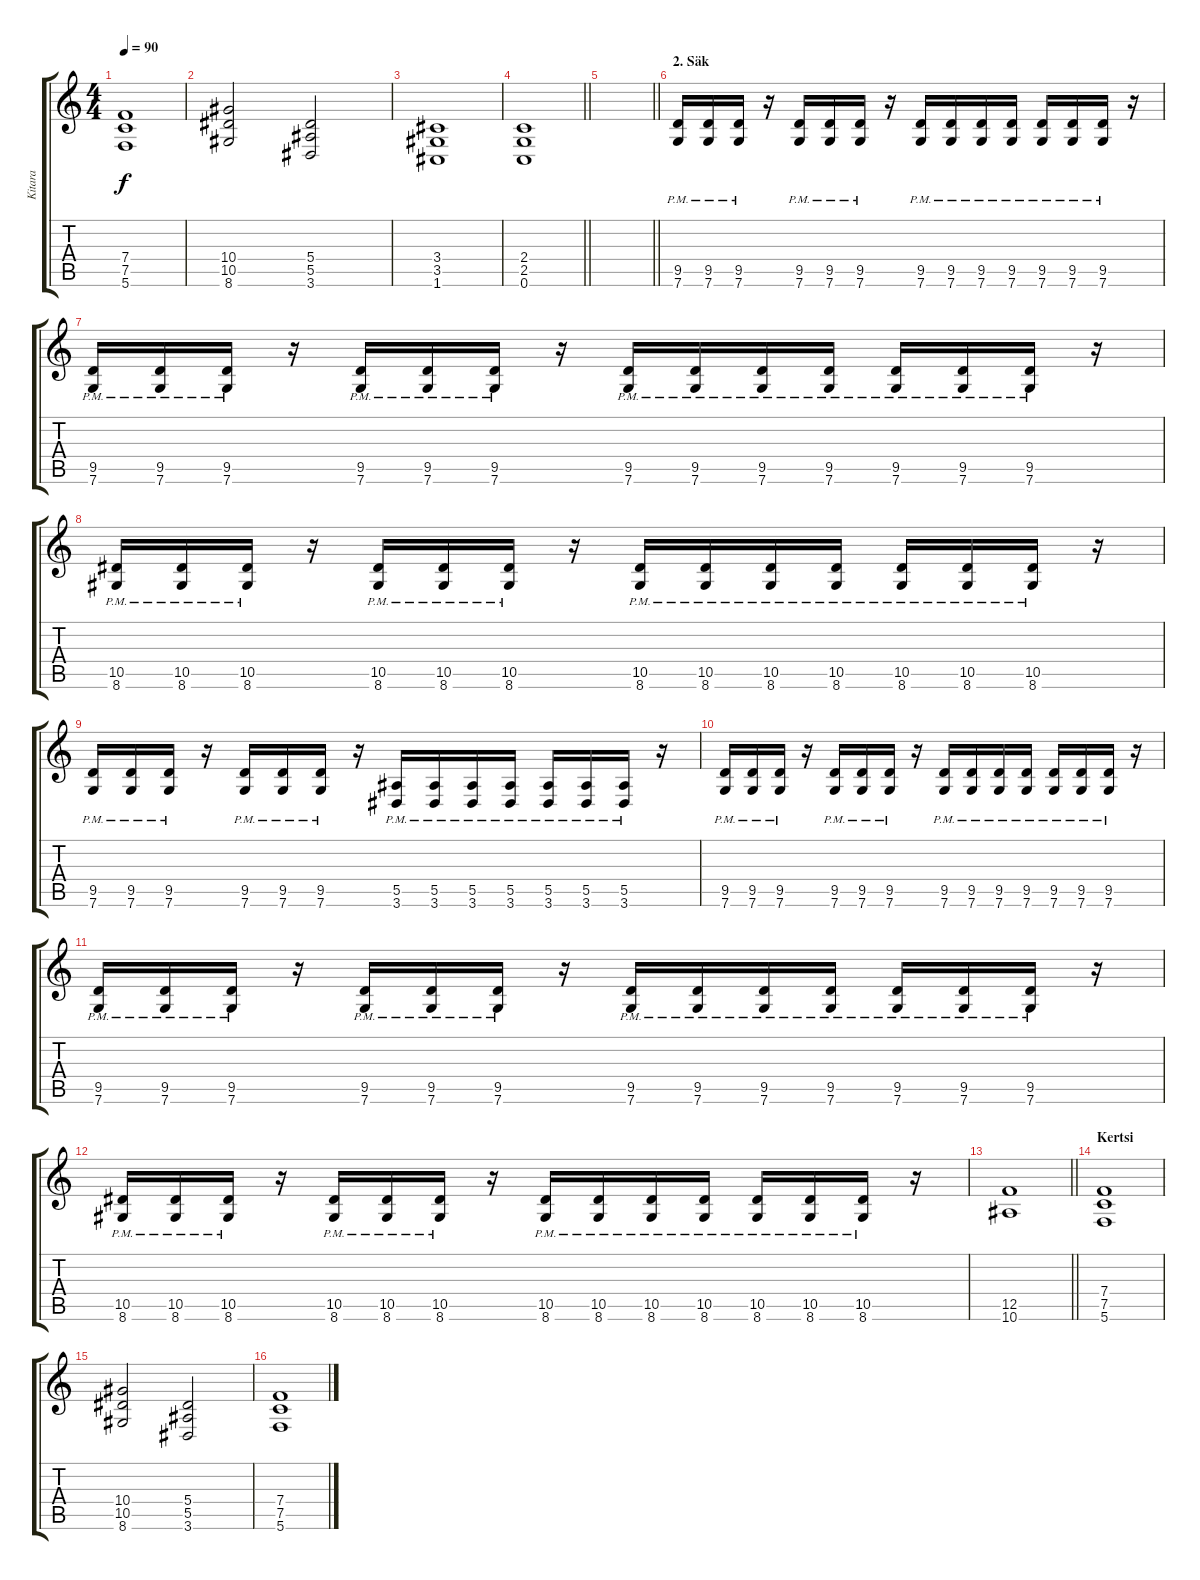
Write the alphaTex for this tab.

\track ("Kitara" "Kitara") {instrument distortionguitar}
\staff {score tabs}
\tuning (C4 G3 Eb3 Bb2 F2 C2) {hide}
\ts (4 4)
\tempo 90
\clef g2
\ks c
(7.4 7.5 5.6).1{dy f} |
(10.4 10.5 8.6).2 (5.4 5.5 3.6).2 |
(3.4 3.5 1.6).1 |
\barLineRight lightlight
(2.4 2.5 0.6).1 |
\barLineRight lightlight
|
\section ("" "2. Säk")
(9.5{pm} 7.6{pm}).16 (9.5{pm} 7.6{pm}).16 (9.5{pm} 7.6{pm}).16 r.16 (9.5{pm} 7.6{pm}).16 (9.5{pm} 7.6{pm}).16 (9.5{pm} 7.6{pm}).16 r.16 (9.5{pm} 7.6{pm}).16 (9.5{pm} 7.6{pm}).16 (9.5{pm} 7.6{pm}).16 (9.5{pm} 7.6{pm}).16 (9.5{pm} 7.6{pm}).16 (9.5{pm} 7.6{pm}).16 (9.5{pm} 7.6{pm}).16 r.16 |
(9.5{pm} 7.6{pm}).16 (9.5{pm} 7.6{pm}).16 (9.5{pm} 7.6{pm}).16 r.16 (9.5{pm} 7.6{pm}).16 (9.5{pm} 7.6{pm}).16 (9.5{pm} 7.6{pm}).16 r.16 (9.5{pm} 7.6{pm}).16 (9.5{pm} 7.6{pm}).16 (9.5{pm} 7.6{pm}).16 (9.5{pm} 7.6{pm}).16 (9.5{pm} 7.6{pm}).16 (9.5{pm} 7.6{pm}).16 (9.5{pm} 7.6{pm}).16 r.16 |
(10.5{pm} 8.6{pm}).16 (10.5{pm} 8.6{pm}).16 (10.5{pm} 8.6{pm}).16 r.16 (10.5{pm} 8.6{pm}).16 (10.5{pm} 8.6{pm}).16 (10.5{pm} 8.6{pm}).16 r.16 (10.5{pm} 8.6{pm}).16 (10.5{pm} 8.6{pm}).16 (10.5{pm} 8.6{pm}).16 (10.5{pm} 8.6{pm}).16 (10.5{pm} 8.6{pm}).16 (10.5{pm} 8.6{pm}).16 (10.5{pm} 8.6{pm}).16 r.16 |
(9.5{pm} 7.6{pm}).16 (9.5{pm} 7.6{pm}).16 (9.5{pm} 7.6{pm}).16 r.16 (9.5{pm} 7.6{pm}).16 (9.5{pm} 7.6{pm}).16 (9.5{pm} 7.6{pm}).16 r.16 (5.5{pm} 3.6{pm}).16 (5.5{pm} 3.6{pm}).16 (5.5{pm} 3.6{pm}).16 (5.5{pm} 3.6{pm}).16 (5.5{pm} 3.6{pm}).16 (5.5{pm} 3.6{pm}).16 (5.5{pm} 3.6{pm}).16 r.16 |
(9.5{pm} 7.6{pm}).16 (9.5{pm} 7.6{pm}).16 (9.5{pm} 7.6{pm}).16 r.16 (9.5{pm} 7.6{pm}).16 (9.5{pm} 7.6{pm}).16 (9.5{pm} 7.6{pm}).16 r.16 (9.5{pm} 7.6{pm}).16 (9.5{pm} 7.6{pm}).16 (9.5{pm} 7.6{pm}).16 (9.5{pm} 7.6{pm}).16 (9.5{pm} 7.6{pm}).16 (9.5{pm} 7.6{pm}).16 (9.5{pm} 7.6{pm}).16 r.16 |
(9.5{pm} 7.6{pm}).16 (9.5{pm} 7.6{pm}).16 (9.5{pm} 7.6{pm}).16 r.16 (9.5{pm} 7.6{pm}).16 (9.5{pm} 7.6{pm}).16 (9.5{pm} 7.6{pm}).16 r.16 (9.5{pm} 7.6{pm}).16 (9.5{pm} 7.6{pm}).16 (9.5{pm} 7.6{pm}).16 (9.5{pm} 7.6{pm}).16 (9.5{pm} 7.6{pm}).16 (9.5{pm} 7.6{pm}).16 (9.5{pm} 7.6{pm}).16 r.16 |
(10.5{pm} 8.6{pm}).16 (10.5{pm} 8.6{pm}).16 (10.5{pm} 8.6{pm}).16 r.16 (10.5{pm} 8.6{pm}).16 (10.5{pm} 8.6{pm}).16 (10.5{pm} 8.6{pm}).16 r.16 (10.5{pm} 8.6{pm}).16 (10.5{pm} 8.6{pm}).16 (10.5{pm} 8.6{pm}).16 (10.5{pm} 8.6{pm}).16 (10.5{pm} 8.6{pm}).16 (10.5{pm} 8.6{pm}).16 (10.5{pm} 8.6{pm}).16 r.16 |
\barLineRight lightlight
(12.5 10.6).1 |
\section ("" "Kertsi")
(7.4 7.5 5.6).1 |
(10.4 10.5 8.6).2 (5.4 5.5 3.6).2 |
(7.4 7.5 5.6).1
